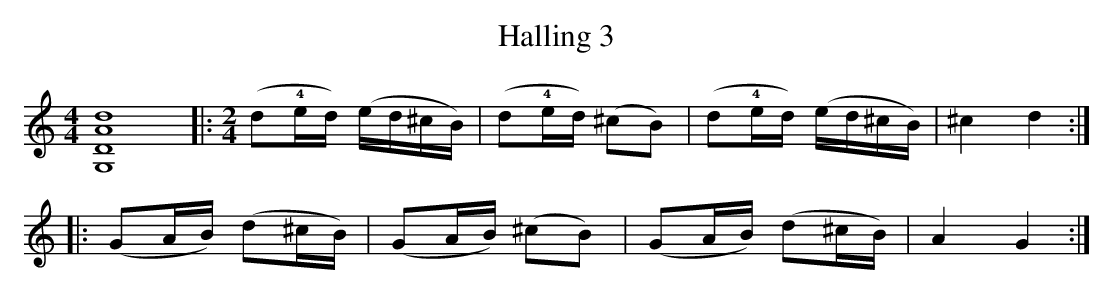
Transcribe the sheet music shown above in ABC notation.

X:1
T:Halling 3
M:4/4
L:1/16
K:none
[G,16D16A16d16] |: [M:2/4](d2!4!ed) (ed^cB) | (d2!4!ed) (^c2B2) | (d2!4!ed) (ed^cB) | ^c4 d4 :|
|: (G2AB) (d2^cB) | (G2AB) (^c2B2) | (G2AB) (d2^cB) | A4 G4 :|
